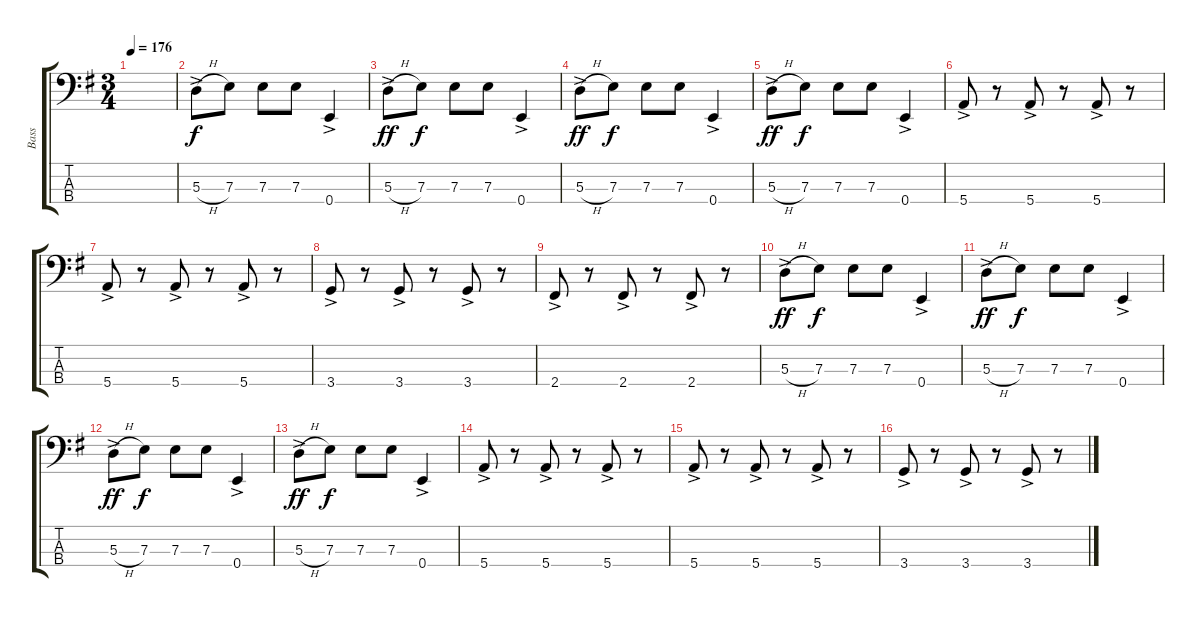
\track ("Bass" "Bass") {instrument electricbasspick}
\staff {score tabs}
\tuning (G2 D2 A1 E1) {hide}
\ts (3 4)
\tempo 176
\clef f4
\ks g
|
5.3{h ac}.8 7.3.8{dy f} 7.3.8 7.3.8 0.4{ac}.4 |
5.3{h ac}.8{dy ff} 7.3.8{dy f} 7.3.8 7.3.8 0.4{ac}.4 |
5.3{h ac}.8{dy ff} 7.3.8{dy f} 7.3.8 7.3.8 0.4{ac}.4 |
5.3{h ac}.8{dy ff} 7.3.8{dy f} 7.3.8 7.3.8 0.4{ac}.4 |
5.4{ac}.8 r.8 5.4{ac}.8 r.8 5.4{ac}.8 r.8 |
5.4{ac}.8 r.8 5.4{ac}.8 r.8 5.4{ac}.8 r.8 |
3.4{ac}.8 r.8 3.4{ac}.8 r.8 3.4{ac}.8 r.8 |
2.4{ac}.8 r.8 2.4{ac}.8 r.8 2.4{ac}.8 r.8 |
5.3{h ac}.8{dy ff} 7.3.8{dy f} 7.3.8 7.3.8 0.4{ac}.4 |
5.3{h ac}.8{dy ff} 7.3.8{dy f} 7.3.8 7.3.8 0.4{ac}.4 |
5.3{h ac}.8{dy ff} 7.3.8{dy f} 7.3.8 7.3.8 0.4{ac}.4 |
5.3{h ac}.8{dy ff} 7.3.8{dy f} 7.3.8 7.3.8 0.4{ac}.4 |
5.4{ac}.8 r.8 5.4{ac}.8 r.8 5.4{ac}.8 r.8 |
5.4{ac}.8 r.8 5.4{ac}.8 r.8 5.4{ac}.8 r.8 |
3.4{ac}.8 r.8 3.4{ac}.8 r.8 3.4{ac}.8 r.8
